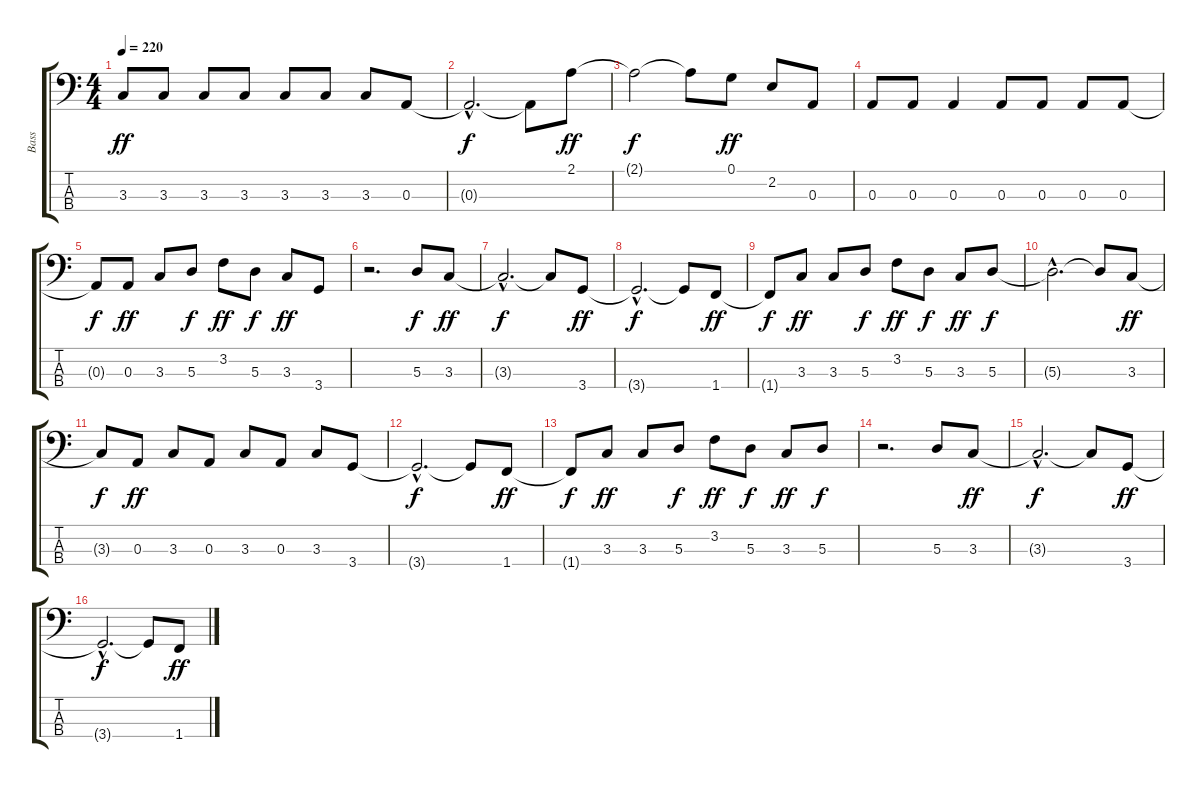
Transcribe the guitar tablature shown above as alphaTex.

\track ("Bass" "Bass") {instrument electricbassfinger}
\staff {score tabs}
\tuning (G2 D2 A1 E1) {hide}
\ts (4 4)
\tempo 220
\clef f4
\ks c
3.3.8{dy ff} 3.3.8 3.3.8 3.3.8 3.3.8 3.3.8 3.3.8 0.3.8 |
0.3{hac t}.2{d dy f} 0.3{t}.8 2.1.8{dy ff} |
2.1{t}.2{dy f} 2.1{t}.8 0.1.8{dy ff} 2.2.8 0.3.8 |
0.3.8 0.3.8 0.3.4 0.3.8 0.3.8 0.3.8 0.3.8 |
0.3{t}.8{dy f} 0.3.8{dy ff} 3.3.8 5.3.8{dy f} 3.2.8{dy ff} 5.3.8{dy f} 3.3.8{dy ff} 3.4.8 |
r.2{d} 5.3.8{dy f} 3.3.8{dy ff} |
3.3{hac t}.2{d dy f} 3.3{t}.8 3.4.8{dy ff} |
3.4{hac t}.2{d dy f} 3.4{t}.8 1.4.8{dy ff} |
1.4{t}.8{dy f} 3.3.8{dy ff} 3.3.8 5.3.8{dy f} 3.2.8{dy ff} 5.3.8{dy f} 3.3.8{dy ff} 5.3.8{dy f} |
5.3{hac t}.2{d} 5.3{t}.8 3.3.8{dy ff} |
3.3{t}.8{dy f} 0.3.8{dy ff} 3.3.8 0.3.8 3.3.8 0.3.8 3.3.8 3.4.8 |
3.4{hac t}.2{d dy f} 3.4{t}.8 1.4.8{dy ff} |
1.4{t}.8{dy f} 3.3.8{dy ff} 3.3.8 5.3.8{dy f} 3.2.8{dy ff} 5.3.8{dy f} 3.3.8{dy ff} 5.3.8{dy f} |
r.2{d} 5.3.8 3.3.8{dy ff} |
3.3{hac t}.2{d dy f} 3.3{t}.8 3.4.8{dy ff} |
3.4{hac t}.2{d dy f} 3.4{t}.8 1.4.8{dy ff}
